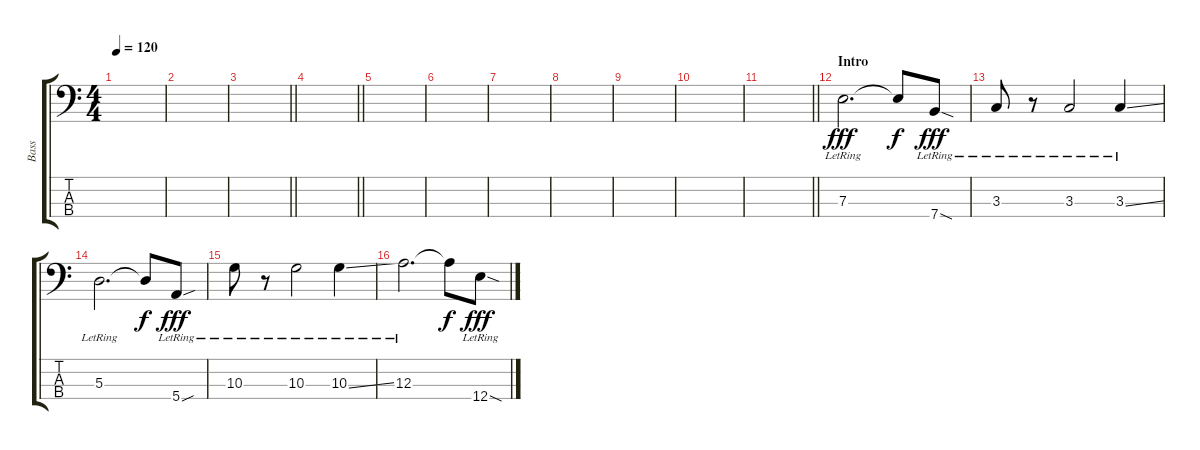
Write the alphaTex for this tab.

\track ("Bass" "Bass") {instrument electricbassfinger}
\staff {score tabs}
\tuning (G2 D2 A1 E1) {hide}
\ts (4 4)
\tempo 120
\clef f4
\ks c
|
|
\barLineRight lightlight
|
\section ("" "")
\barLineRight lightlight
|
|
|
|
|
|
|
\barLineRight lightlight
|
\section ("" "Intro")
7.3{lr}.2{d dy fff} 7.3{t}.8{dy f} 7.4{sod lr}.8{dy fff} |
3.3{lr}.8 r.8 3.3{lr}.2 3.3{ss lr}.4 |
5.3{lr}.2{d} 5.3{t}.8{dy f} 5.4{sou lr}.8{dy fff} |
10.3{lr}.8 r.8 10.3{lr}.2 10.3{ss lr}.4 |
12.3{lr}.2{d} 12.3{t}.8{dy f} 12.4{sod lr}.8{dy fff}
